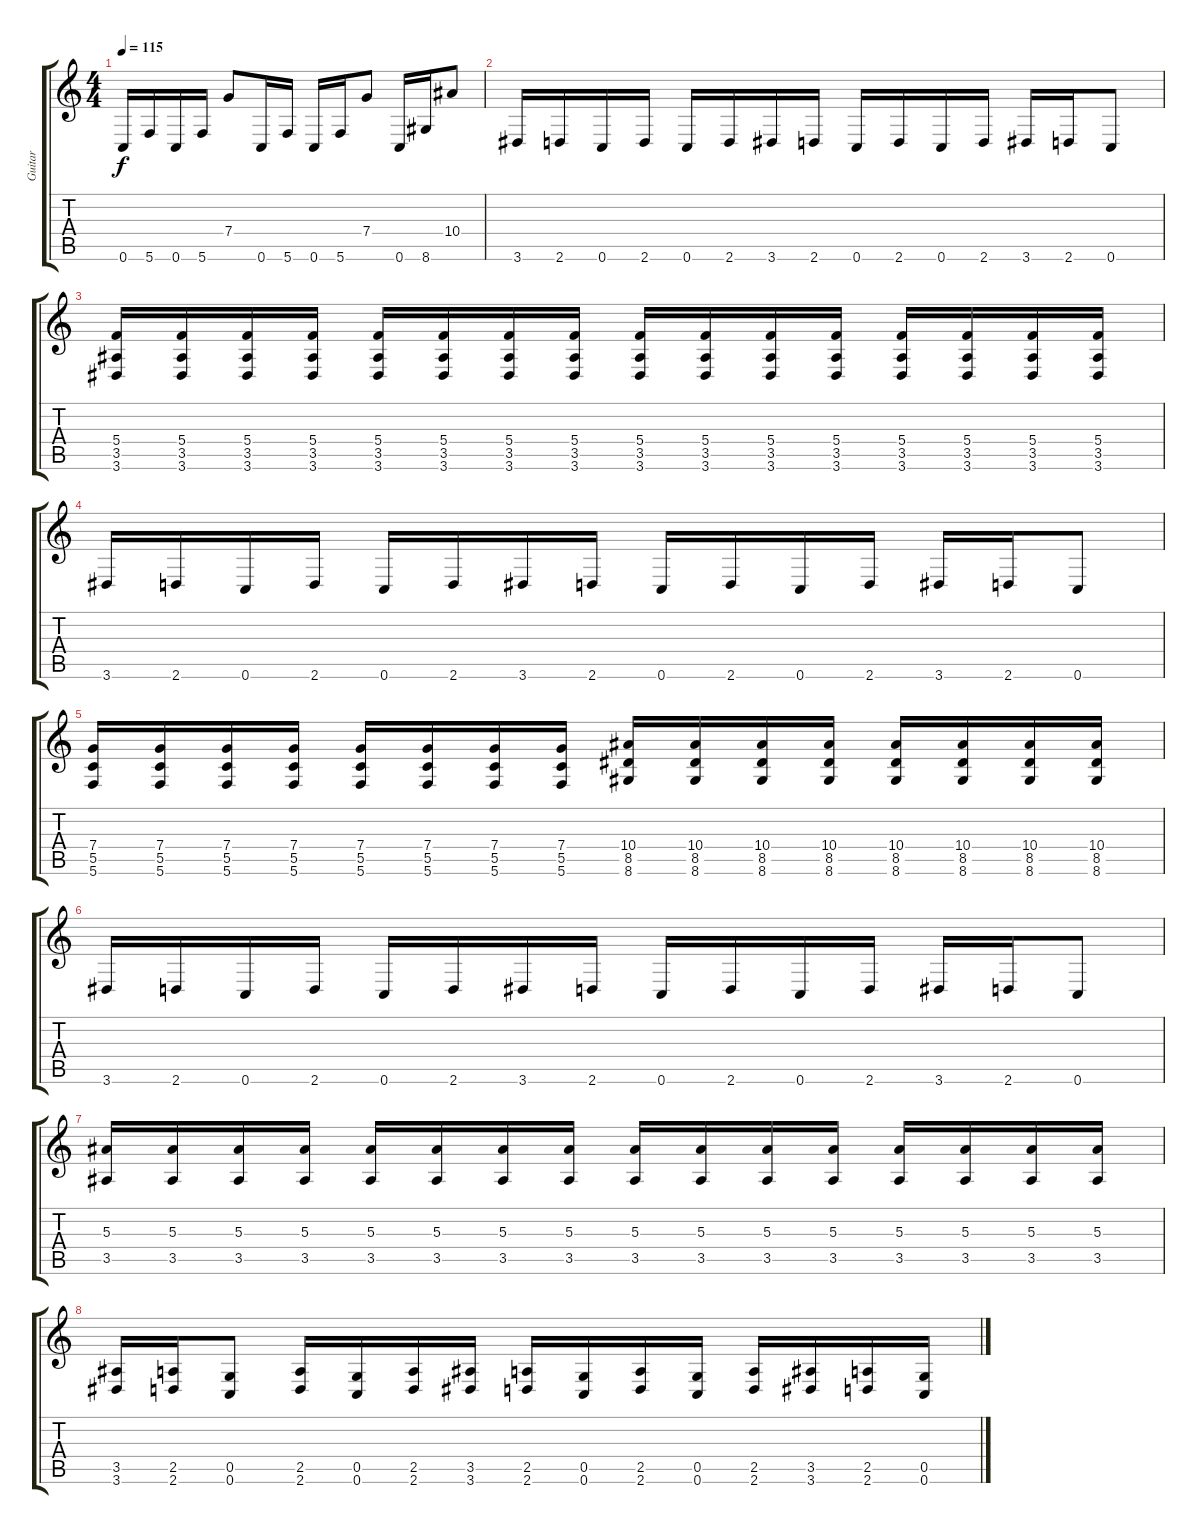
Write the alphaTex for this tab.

\track ("Guitar" "Guitar") {instrument distortionguitar}
\staff {score tabs}
\tuning (D4 A3 F3 C3 G2 C2) {hide}
\ts (4 4)
\tempo 115
\clef g2
\ks c
0.6.16{dy f} 5.6.16 0.6.16 5.6.16 7.4.8 0.6.16 5.6.16 0.6.16 5.6.16 7.4.8 0.6.16 8.6.16 10.4.8 |
3.6.16 2.6.16 0.6.16 2.6.16 0.6.16 2.6.16 3.6.16 2.6.16 0.6.16 2.6.16 0.6.16 2.6.16 3.6.16 2.6.16 0.6.8 |
(5.4 3.5 3.6).16 (5.4 3.5 3.6).16 (5.4 3.5 3.6).16 (5.4 3.5 3.6).16 (5.4 3.5 3.6).16 (5.4 3.5 3.6).16 (5.4 3.5 3.6).16 (5.4 3.5 3.6).16 (5.4 3.5 3.6).16 (5.4 3.5 3.6).16 (5.4 3.5 3.6).16 (5.4 3.5 3.6).16 (5.4 3.5 3.6).16 (5.4 3.5 3.6).16 (5.4 3.5 3.6).16 (5.4 3.5 3.6).16 |
3.6.16 2.6.16 0.6.16 2.6.16 0.6.16 2.6.16 3.6.16 2.6.16 0.6.16 2.6.16 0.6.16 2.6.16 3.6.16 2.6.16 0.6.8 |
(7.4 5.5 5.6).16 (7.4 5.5 5.6).16 (7.4 5.5 5.6).16 (7.4 5.5 5.6).16 (7.4 5.5 5.6).16 (7.4 5.5 5.6).16 (7.4 5.5 5.6).16 (7.4 5.5 5.6).16 (10.4 8.5 8.6).16 (10.4 8.5 8.6).16 (10.4 8.5 8.6).16 (10.4 8.5 8.6).16 (10.4 8.5 8.6).16 (10.4 8.5 8.6).16 (10.4 8.5 8.6).16 (10.4 8.5 8.6).16 |
3.6.16 2.6.16 0.6.16 2.6.16 0.6.16 2.6.16 3.6.16 2.6.16 0.6.16 2.6.16 0.6.16 2.6.16 3.6.16 2.6.16 0.6.8 |
(5.3 3.5).16 (5.3 3.5).16 (5.3 3.5).16 (5.3 3.5).16 (5.3 3.5).16 (5.3 3.5).16 (5.3 3.5).16 (5.3 3.5).16 (5.3 3.5).16 (5.3 3.5).16 (5.3 3.5).16 (5.3 3.5).16 (5.3 3.5).16 (5.3 3.5).16 (5.3 3.5).16 (5.3 3.5).16 |
(3.5 3.6).16 (2.5 2.6).16 (0.5 0.6).8 (2.5 2.6).16 (0.5 0.6).16 (2.5 2.6).16 (3.5 3.6).16 (2.5 2.6).16 (0.5 0.6).16 (2.5 2.6).16 (0.5 0.6).16 (2.5 2.6).16 (3.5 3.6).16 (2.5 2.6).16 (0.5 0.6).16
